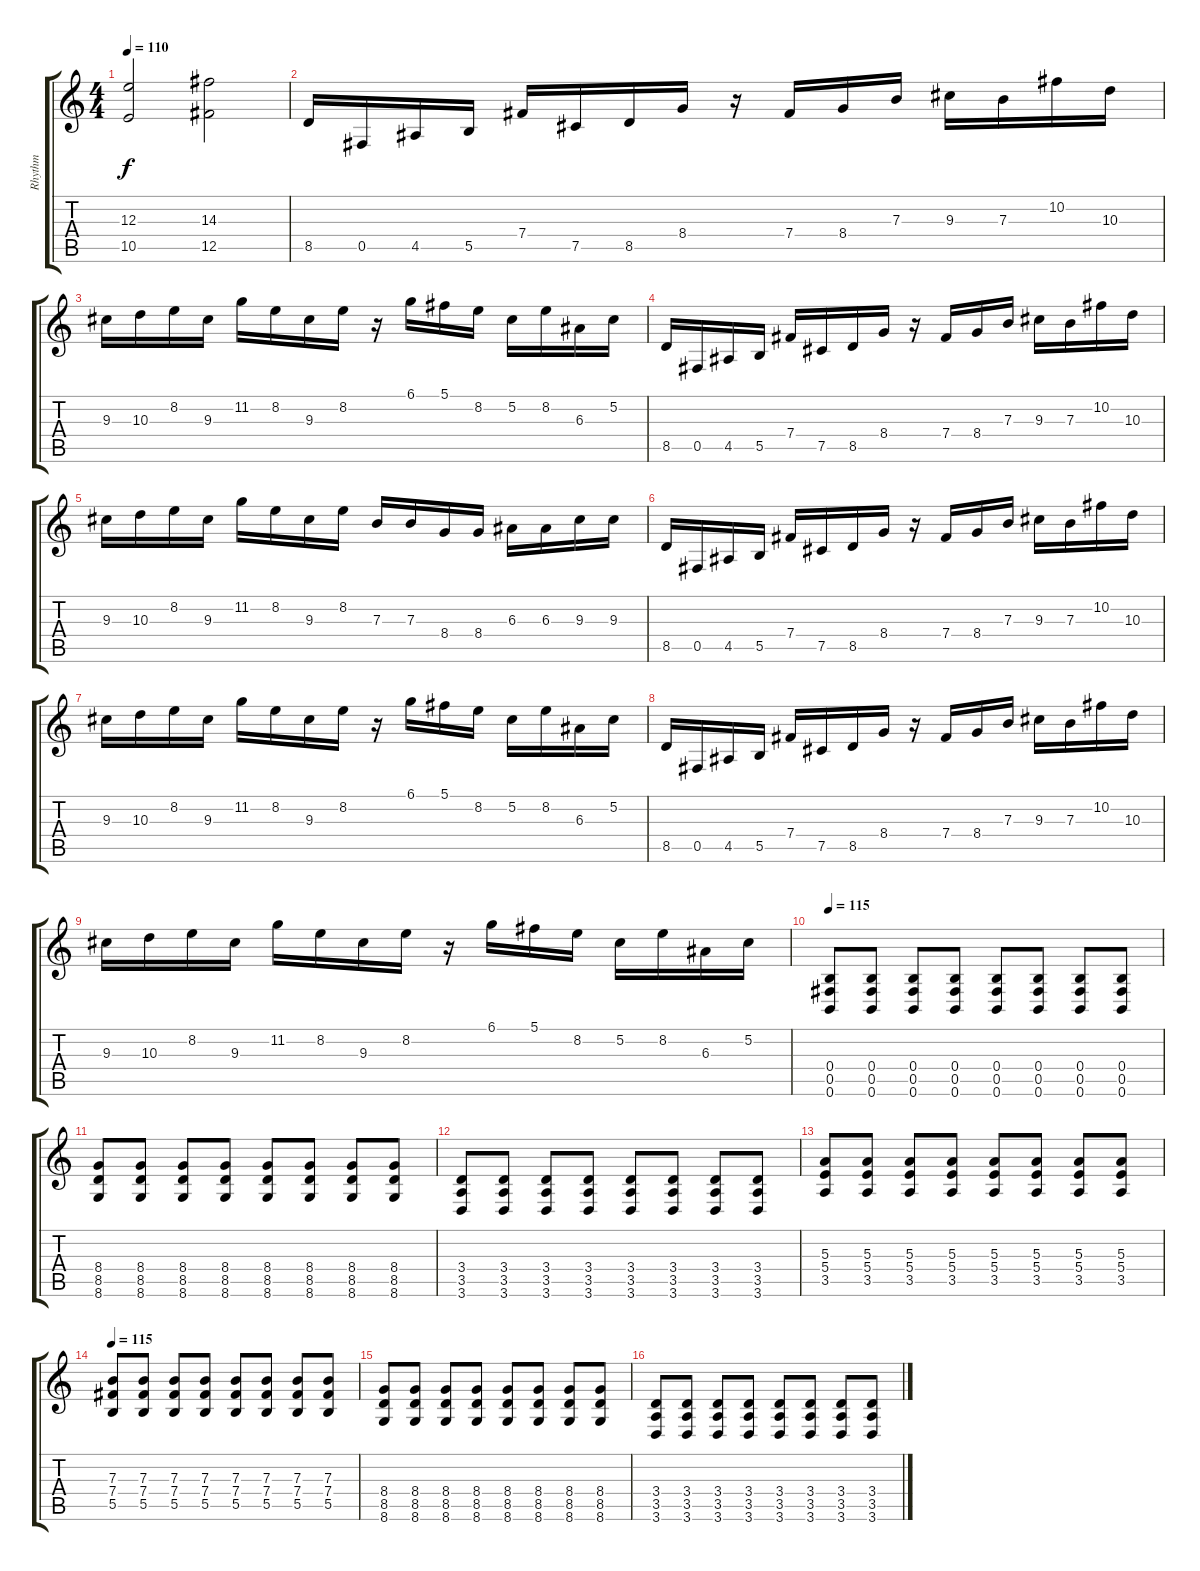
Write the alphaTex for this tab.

\track ("Rhythm" "Rhythm") {instrument overdrivenguitar}
\staff {score tabs}
\tuning (Db4 Ab3 E3 B2 Gb2 B1) {hide}
\ts (4 4)
\tempo 110
\clef g2
\ks c
(12.3 10.5).2{dy f} (14.3 12.5).2 |
8.5.16 0.5.16 4.5.16 5.5.16 7.4.16 7.5.16 8.5.16 8.4.16 r.16 7.4.16 8.4.16 7.3.16 9.3.16 7.3.16 10.2.16 10.3.16 |
9.3.16 10.3.16 8.2.16 9.3.16 11.2.16 8.2.16 9.3.16 8.2.16 r.16 6.1.16 5.1.16 8.2.16 5.2.16 8.2.16 6.3.16 5.2.16 |
8.5.16 0.5.16 4.5.16 5.5.16 7.4.16 7.5.16 8.5.16 8.4.16 r.16 7.4.16 8.4.16 7.3.16 9.3.16 7.3.16 10.2.16 10.3.16 |
9.3.16 10.3.16 8.2.16 9.3.16 11.2.16 8.2.16 9.3.16 8.2.16 7.3.16 7.3.16 8.4.16 8.4.16 6.3.16 6.3.16 9.3.16 9.3.16 |
8.5.16 0.5.16 4.5.16 5.5.16 7.4.16 7.5.16 8.5.16 8.4.16 r.16 7.4.16 8.4.16 7.3.16 9.3.16 7.3.16 10.2.16 10.3.16 |
9.3.16 10.3.16 8.2.16 9.3.16 11.2.16 8.2.16 9.3.16 8.2.16 r.16 6.1.16 5.1.16 8.2.16 5.2.16 8.2.16 6.3.16 5.2.16 |
8.5.16 0.5.16 4.5.16 5.5.16 7.4.16 7.5.16 8.5.16 8.4.16 r.16 7.4.16 8.4.16 7.3.16 9.3.16 7.3.16 10.2.16 10.3.16 |
9.3.16 10.3.16 8.2.16 9.3.16 11.2.16 8.2.16 9.3.16 8.2.16 r.16 6.1.16 5.1.16 8.2.16 5.2.16 8.2.16 6.3.16 5.2.16 |
\tempo 115
(0.4 0.5 0.6).8 (0.4 0.5 0.6).8 (0.4 0.5 0.6).8 (0.4 0.5 0.6).8 (0.4 0.5 0.6).8 (0.4 0.5 0.6).8 (0.4 0.5 0.6).8 (0.4 0.5 0.6).8 |
(8.4 8.5 8.6).8 (8.4 8.5 8.6).8 (8.4 8.5 8.6).8 (8.4 8.5 8.6).8 (8.4 8.5 8.6).8 (8.4 8.5 8.6).8 (8.4 8.5 8.6).8 (8.4 8.5 8.6).8 |
(3.4 3.5 3.6).8 (3.4 3.5 3.6).8 (3.4 3.5 3.6).8 (3.4 3.5 3.6).8 (3.4 3.5 3.6).8 (3.4 3.5 3.6).8 (3.4 3.5 3.6).8 (3.4 3.5 3.6).8 |
(5.3 5.4 3.5).8 (5.3 5.4 3.5).8 (5.3 5.4 3.5).8 (5.3 5.4 3.5).8 (5.3 5.4 3.5).8 (5.3 5.4 3.5).8 (5.3 5.4 3.5).8 (5.3 5.4 3.5).8 |
\tempo 115
(7.3 7.4 5.5).8 (7.3 7.4 5.5).8 (7.3 7.4 5.5).8 (7.3 7.4 5.5).8 (7.3 7.4 5.5).8 (7.3 7.4 5.5).8 (7.3 7.4 5.5).8 (7.3 7.4 5.5).8 |
(8.4 8.5 8.6).8 (8.4 8.5 8.6).8 (8.4 8.5 8.6).8 (8.4 8.5 8.6).8 (8.4 8.5 8.6).8 (8.4 8.5 8.6).8 (8.4 8.5 8.6).8 (8.4 8.5 8.6).8 |
(3.4 3.5 3.6).8 (3.4 3.5 3.6).8 (3.4 3.5 3.6).8 (3.4 3.5 3.6).8 (3.4 3.5 3.6).8 (3.4 3.5 3.6).8 (3.4 3.5 3.6).8 (3.4 3.5 3.6).8
